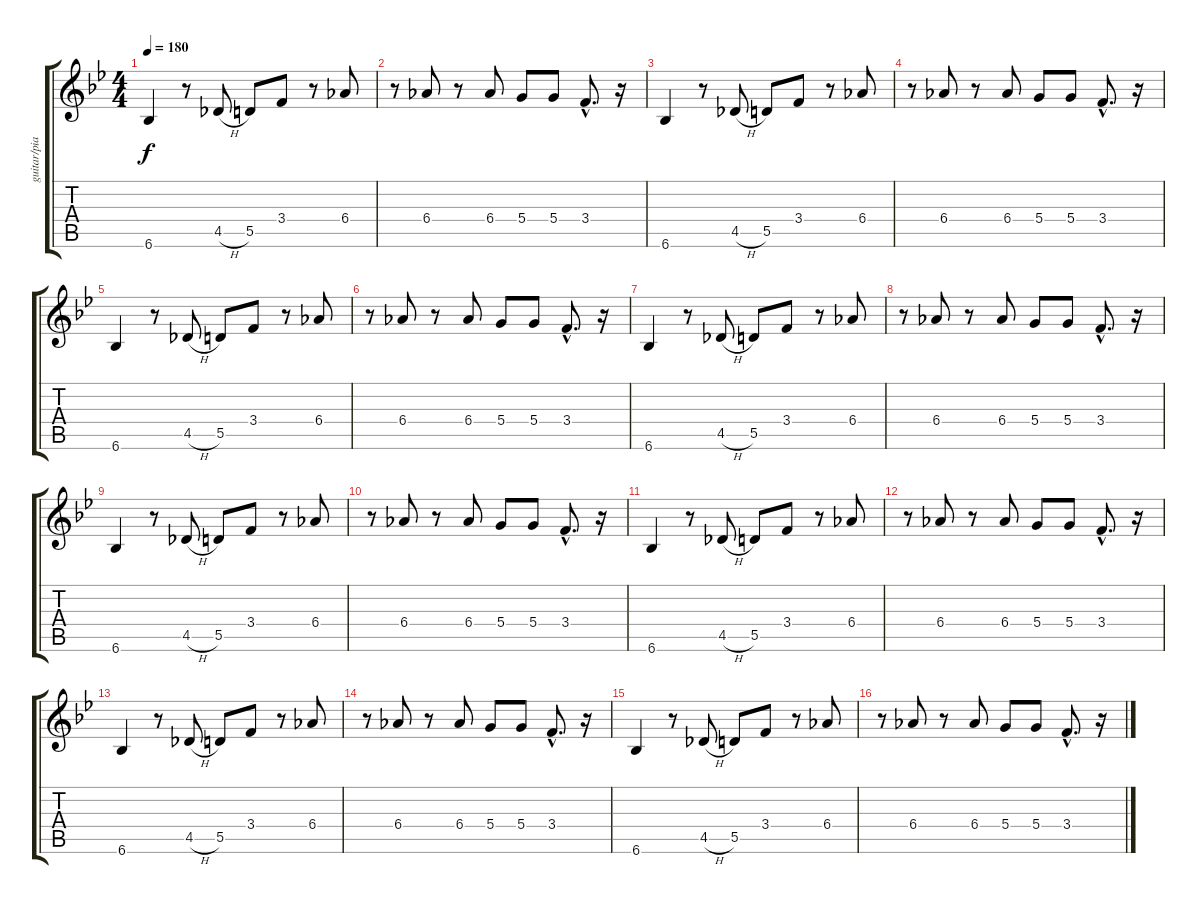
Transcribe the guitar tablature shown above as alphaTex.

\track ("guitar/piano" "guitar/pia") {instrument electricguitarclean}
\staff {score tabs}
\tuning (E4 B3 G3 D3 A2 E2) {hide}
\ts (4 4)
\tempo 180
\clef g2
\ks bb
6.6.4{dy f instrument electricguitarclean} r.8 4.5{h}.8 5.5.8 3.4.8 r.8 6.4.8 |
r.8 6.4.8 r.8 6.4.8 5.4.8 5.4.8 3.4{hac}.8{d} r.16 |
6.6.4 r.8 4.5{h}.8 5.5.8 3.4.8 r.8 6.4.8 |
r.8 6.4.8 r.8 6.4.8 5.4.8 5.4.8 3.4{hac}.8{d} r.16 |
6.6.4 r.8 4.5{h}.8 5.5.8 3.4.8 r.8 6.4.8 |
r.8 6.4.8 r.8 6.4.8 5.4.8 5.4.8 3.4{hac}.8{d} r.16 |
6.6.4 r.8 4.5{h}.8 5.5.8 3.4.8 r.8 6.4.8 |
r.8 6.4.8 r.8 6.4.8 5.4.8 5.4.8 3.4{hac}.8{d} r.16 |
6.6.4 r.8 4.5{h}.8 5.5.8 3.4.8 r.8 6.4.8 |
r.8 6.4.8 r.8 6.4.8 5.4.8 5.4.8 3.4{hac}.8{d} r.16 |
6.6.4 r.8 4.5{h}.8 5.5.8 3.4.8 r.8 6.4.8 |
r.8 6.4.8 r.8 6.4.8 5.4.8 5.4.8 3.4{hac}.8{d} r.16 |
6.6.4 r.8 4.5{h}.8 5.5.8 3.4.8 r.8 6.4.8 |
r.8 6.4.8 r.8 6.4.8 5.4.8 5.4.8 3.4{hac}.8{d} r.16 |
6.6.4 r.8 4.5{h}.8 5.5.8 3.4.8 r.8 6.4.8 |
r.8 6.4.8 r.8 6.4.8 5.4.8 5.4.8 3.4{hac}.8{d} r.16
